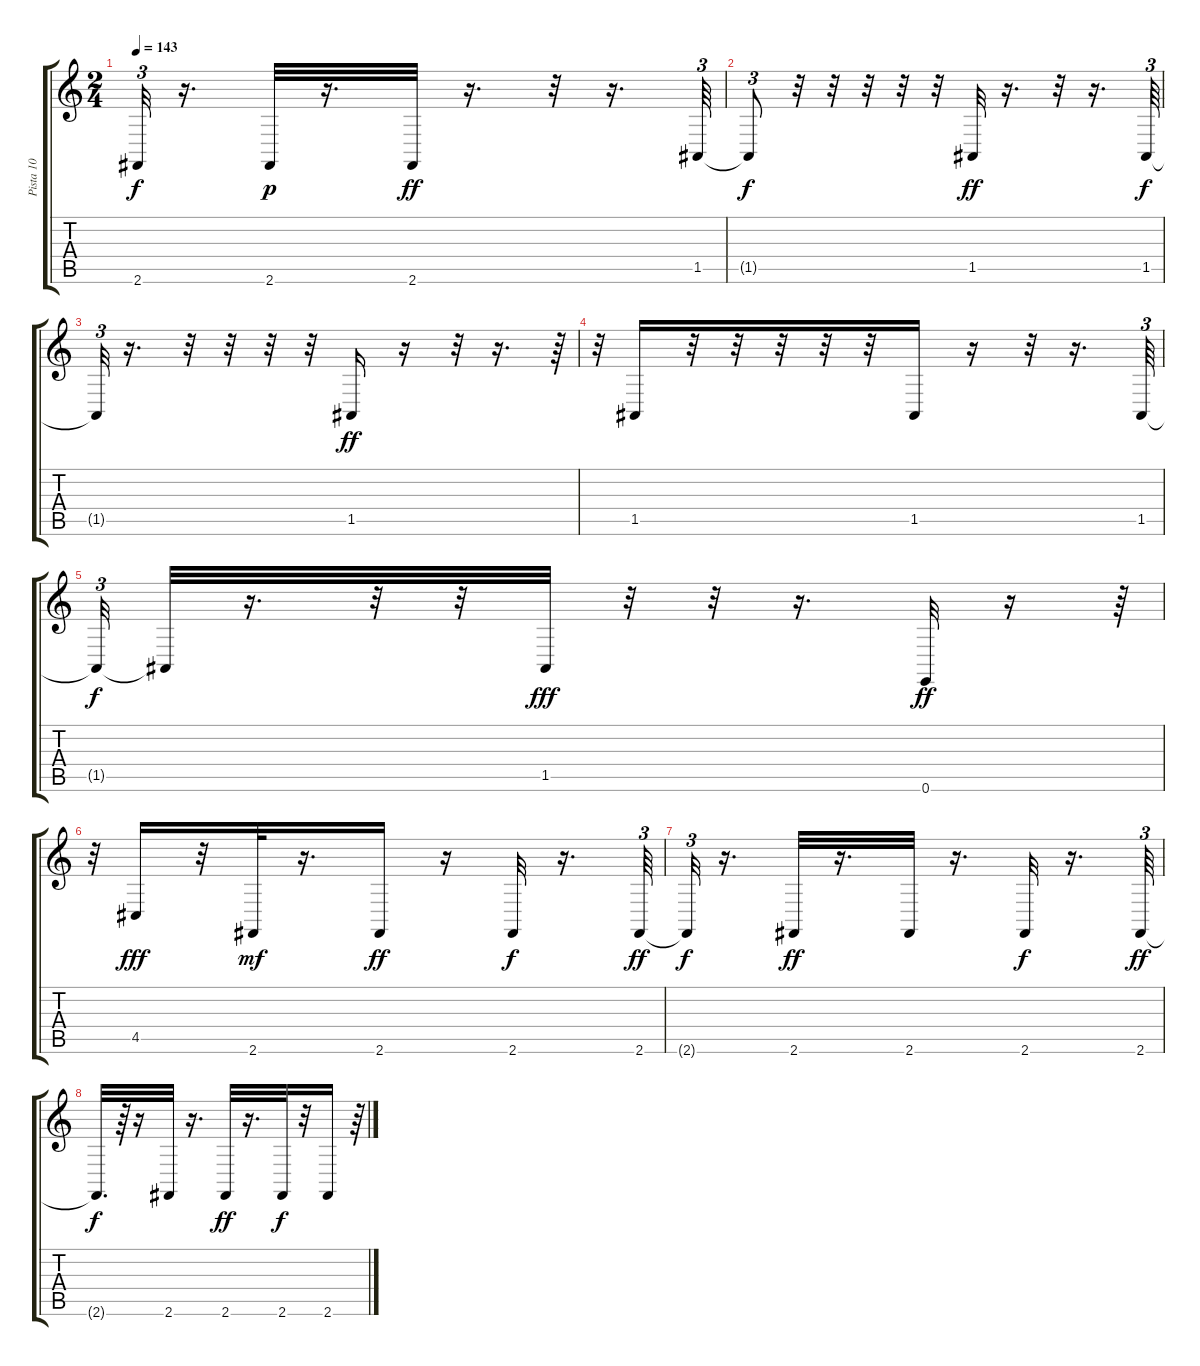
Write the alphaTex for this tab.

\track ("Pista 10" "Pista 10") {instrument acousticgrandpiano}
\staff {score tabs}
\tuning (E4 B3 G3 D3 A2 E2) {hide}
\ts (2 4)
\tempo 143
\clef g2
\ks c
2.6{t}.32{tu (3 2) dy f} r.16{d} 2.6.32{dy p} r.16{d} 2.6.32{dy ff} r.16{d} r.32 r.16{d} 1.5.64{tu (3 2)} |
1.5{t}.8{tu (3 2) dy f} r.32 r.32 r.32 r.32 r.32 1.5.32{dy ff} r.16{d} r.32 r.16{d} 1.5.64{tu (3 2) dy f} |
1.5{t}.32{tu (3 2)} r.16{d} r.32 r.32 r.32 r.32 1.5.16{dy ff} r.16 r.32 r.16{d} r.64{tu (3 2)} |
r.32{tu (3 2)} 1.5.16 r.32 r.32 r.32 r.32 r.32 1.5.16 r.16 r.32 r.16{d} 1.5.64{tu (3 2)} |
1.5{t}.32{tu (3 2) dy f} 1.5{t}.32 r.16{d} r.32 r.32 1.5.32{dy fff} r.32 r.32 r.16{d} 0.6.32{dy ff} r.16 r.64{tu (3 2)} |
r.32{tu (3 2)} 4.5.16{dy fff} r.32 2.6.32{dy mf} r.16{d} 2.6.16{dy ff} r.16 2.6.32{dy f} r.16{d} 2.6.64{tu (3 2) dy ff} |
2.6{t}.32{tu (3 2) dy f} r.16{d} 2.6.32{dy ff} r.16{d} 2.6.32 r.16{d} 2.6.32{dy f} r.16{d} 2.6.64{tu (3 2) dy ff} |
2.6{t}.32{d dy f} r.64 r.16 2.6.32 r.16{d} 2.6.32{dy ff} r.16{d} 2.6.32{dy f} r.32 2.6.16 r.64{tu (3 2)}
